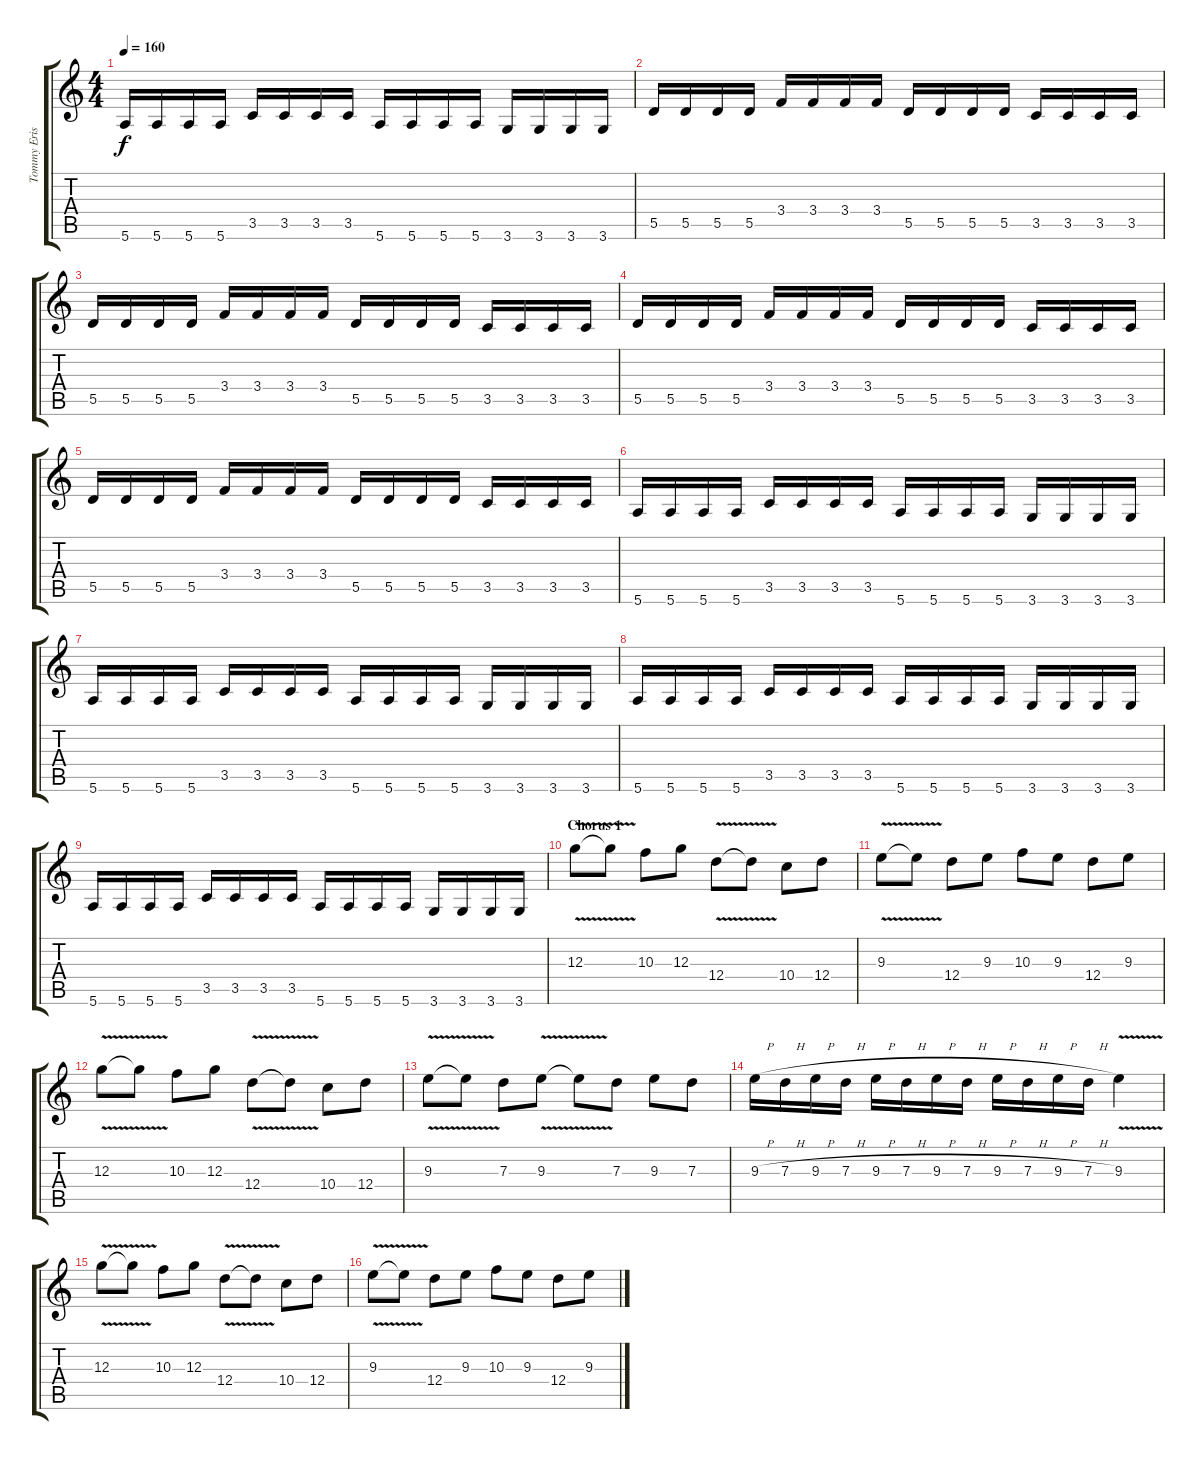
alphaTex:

\track ("Tommy Erisson" "Tommy Eris") {instrument overdrivenguitar}
\staff {score tabs}
\tuning (E4 B3 G3 D3 A2 E2) {hide}
\ts (4 4)
\tempo 160
\clef g2
\ks c
5.6.16{dy f} 5.6.16 5.6.16 5.6.16 3.5.16 3.5.16 3.5.16 3.5.16 5.6.16 5.6.16 5.6.16 5.6.16 3.6.16 3.6.16 3.6.16 3.6.16 |
5.5.16 5.5.16 5.5.16 5.5.16 3.4.16 3.4.16 3.4.16 3.4.16 5.5.16 5.5.16 5.5.16 5.5.16 3.5.16 3.5.16 3.5.16 3.5.16 |
5.5.16 5.5.16 5.5.16 5.5.16 3.4.16 3.4.16 3.4.16 3.4.16 5.5.16 5.5.16 5.5.16 5.5.16 3.5.16 3.5.16 3.5.16 3.5.16 |
5.5.16 5.5.16 5.5.16 5.5.16 3.4.16 3.4.16 3.4.16 3.4.16 5.5.16 5.5.16 5.5.16 5.5.16 3.5.16 3.5.16 3.5.16 3.5.16 |
5.5.16 5.5.16 5.5.16 5.5.16 3.4.16 3.4.16 3.4.16 3.4.16 5.5.16 5.5.16 5.5.16 5.5.16 3.5.16 3.5.16 3.5.16 3.5.16 |
5.6.16 5.6.16 5.6.16 5.6.16 3.5.16 3.5.16 3.5.16 3.5.16 5.6.16 5.6.16 5.6.16 5.6.16 3.6.16 3.6.16 3.6.16 3.6.16 |
5.6.16 5.6.16 5.6.16 5.6.16 3.5.16 3.5.16 3.5.16 3.5.16 5.6.16 5.6.16 5.6.16 5.6.16 3.6.16 3.6.16 3.6.16 3.6.16 |
5.6.16 5.6.16 5.6.16 5.6.16 3.5.16 3.5.16 3.5.16 3.5.16 5.6.16 5.6.16 5.6.16 5.6.16 3.6.16 3.6.16 3.6.16 3.6.16 |
5.6.16 5.6.16 5.6.16 5.6.16 3.5.16 3.5.16 3.5.16 3.5.16 5.6.16 5.6.16 5.6.16 5.6.16 3.6.16 3.6.16 3.6.16 3.6.16 |
\section ("" "Chorus 1")
12.3{v}.8{volume 13 balance 11 instrument distortionguitar} 12.3{t}.8 10.3.8 12.3.8 12.4{v}.8 12.4{t}.8 10.4.8 12.4.8 |
9.3{v}.8 9.3{t}.8 12.4.8 9.3.8 10.3.8 9.3.8 12.4.8 9.3.8 |
12.3{v}.8 12.3{t}.8 10.3.8 12.3.8 12.4{v}.8 12.4{t}.8 10.4.8 12.4.8 |
9.3{v}.8 9.3{t}.8 7.3.8 9.3{v}.8 9.3{t}.8 7.3.8 9.3.8 7.3.8 |
9.3{h}.16 7.3{h}.16 9.3{h}.16 7.3{h}.16 9.3{h}.16 7.3{h}.16 9.3{h}.16 7.3{h}.16 9.3{h}.16 7.3{h}.16 9.3{h}.16 7.3{h}.16 9.3{v}.4 |
12.3{v}.8 12.3{t}.8 10.3.8 12.3.8 12.4{v}.8 12.4{t}.8 10.4.8 12.4.8 |
9.3{v}.8 9.3{t}.8 12.4.8 9.3.8 10.3.8 9.3.8 12.4.8 9.3.8
